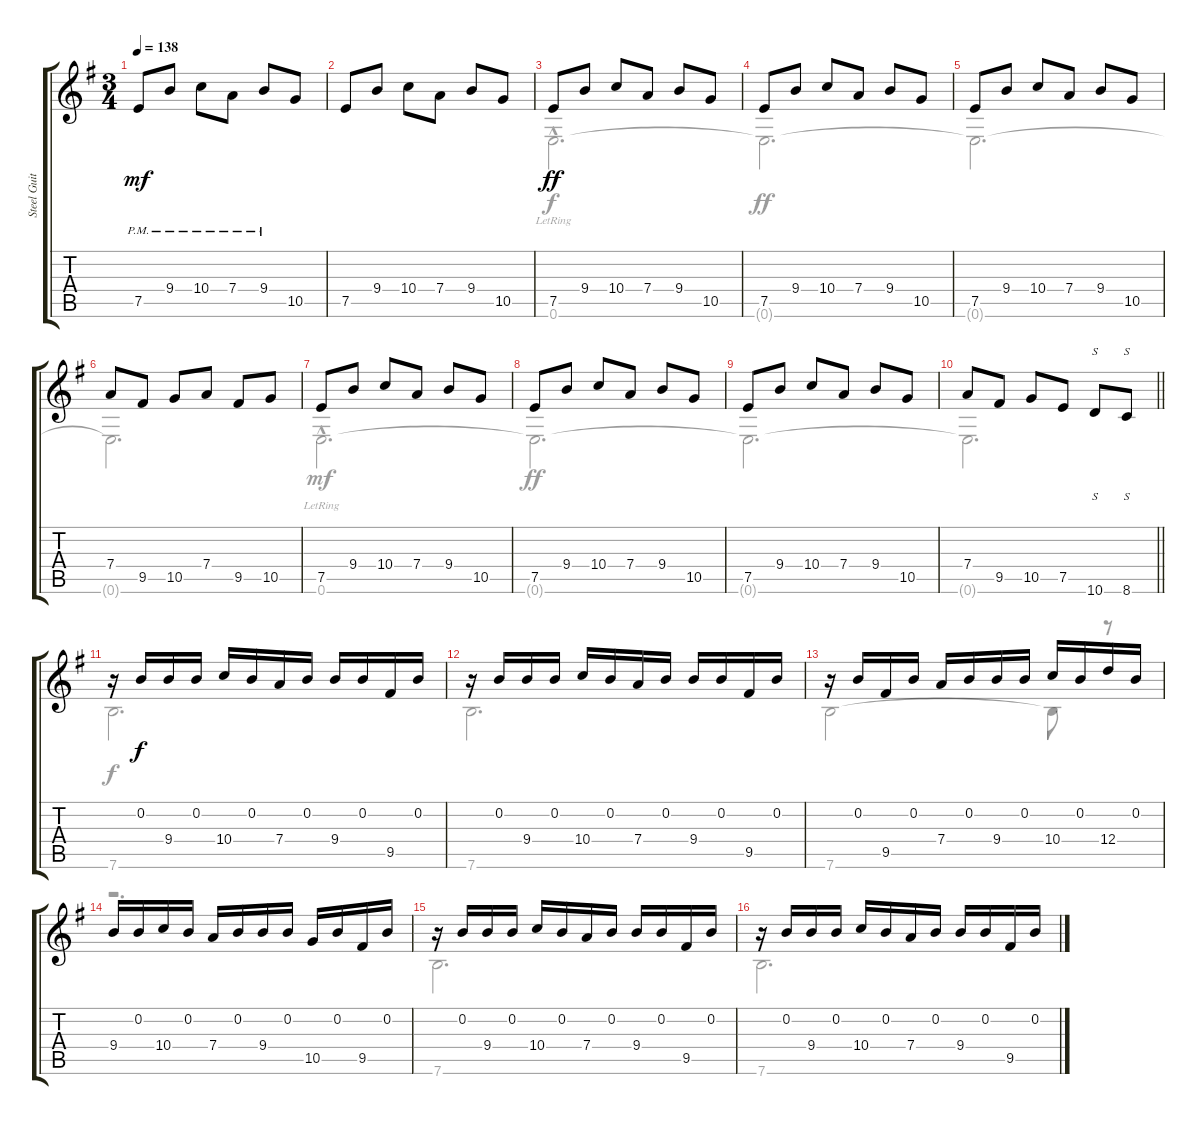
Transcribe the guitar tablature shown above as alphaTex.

\track ("Steel Guitar" "Steel Guit") {instrument acousticguitarsteel}
\staff {score tabs}
\tuning (E4 B3 G3 D3 A2 E2) {hide}
\voice
\ts (3 4)
\tempo 138
\clef g2
\ks eminor
7.5{pm}.8{dy mf instrument acousticguitarsteel} 9.4{pm}.8 10.4{pm}.8 7.4{pm}.8 9.4{pm}.8 10.5.8 |
7.5.8 9.4.8 10.4.8 7.4.8 9.4.8 10.5.8 |
7.5.8{dy ff} 9.4.8 10.4.8 7.4.8 9.4.8 10.5.8 |
7.5.8 9.4.8 10.4.8 7.4.8 9.4.8 10.5.8 |
7.5.8 9.4.8 10.4.8 7.4.8 9.4.8 10.5.8 |
7.4.8 9.5.8 10.5.8 7.4.8 9.5.8 10.5.8 |
7.5.8 9.4.8 10.4.8 7.4.8 9.4.8 10.5.8 |
7.5.8 9.4.8 10.4.8 7.4.8 9.4.8 10.5.8 |
7.5.8 9.4.8 10.4.8 7.4.8 9.4.8 10.5.8 |
\barLineRight lightlight
7.4.8 9.5.8 10.5.8 7.5.8 10.6.8{s} 8.6.8{s} |
r.16 0.2.16{dy f} 9.4.16 0.2.16 10.4.16 0.2.16 7.4.16 0.2.16 9.4.16 0.2.16 9.5.16 0.2.16 |
r.16 0.2.16 9.4.16 0.2.16 10.4.16 0.2.16 7.4.16 0.2.16 9.4.16 0.2.16 9.5.16 0.2.16 |
r.16 0.2.16 9.5.16 0.2.16 7.4.16 0.2.16 9.4.16 0.2.16 10.4.16 0.2.16 12.4.16 0.2.16 |
9.4.16 0.2.16 10.4.16 0.2.16 7.4.16 0.2.16 9.4.16 0.2.16 10.5.16 0.2.16 9.5.16 0.2.16 |
r.16 0.2.16 9.4.16 0.2.16 10.4.16 0.2.16 7.4.16 0.2.16 9.4.16 0.2.16 9.5.16 0.2.16 |
r.16 0.2.16 9.4.16 0.2.16 10.4.16 0.2.16 7.4.16 0.2.16 9.4.16 0.2.16 9.5.16 0.2.16
\voice
\clef g2
\ottava regular
\simile none
\ks eminor
|
|
0.6{hac lr}.2{d} |
0.6{t}.2{d dy ff} |
0.6{t}.2{d} |
0.6{t}.2{d} |
0.6{hac lr}.2{d dy mf} |
0.6{t}.2{d dy ff} |
0.6{t}.2{d} |
\barLineRight lightlight
0.6{t}.2{d} |
7.6.2{d dy f} |
7.6.2{d} |
7.6.2 7.6{t}.8 r.8 |
r.2{d} |
7.6.2{d} |
7.6.2{d}
